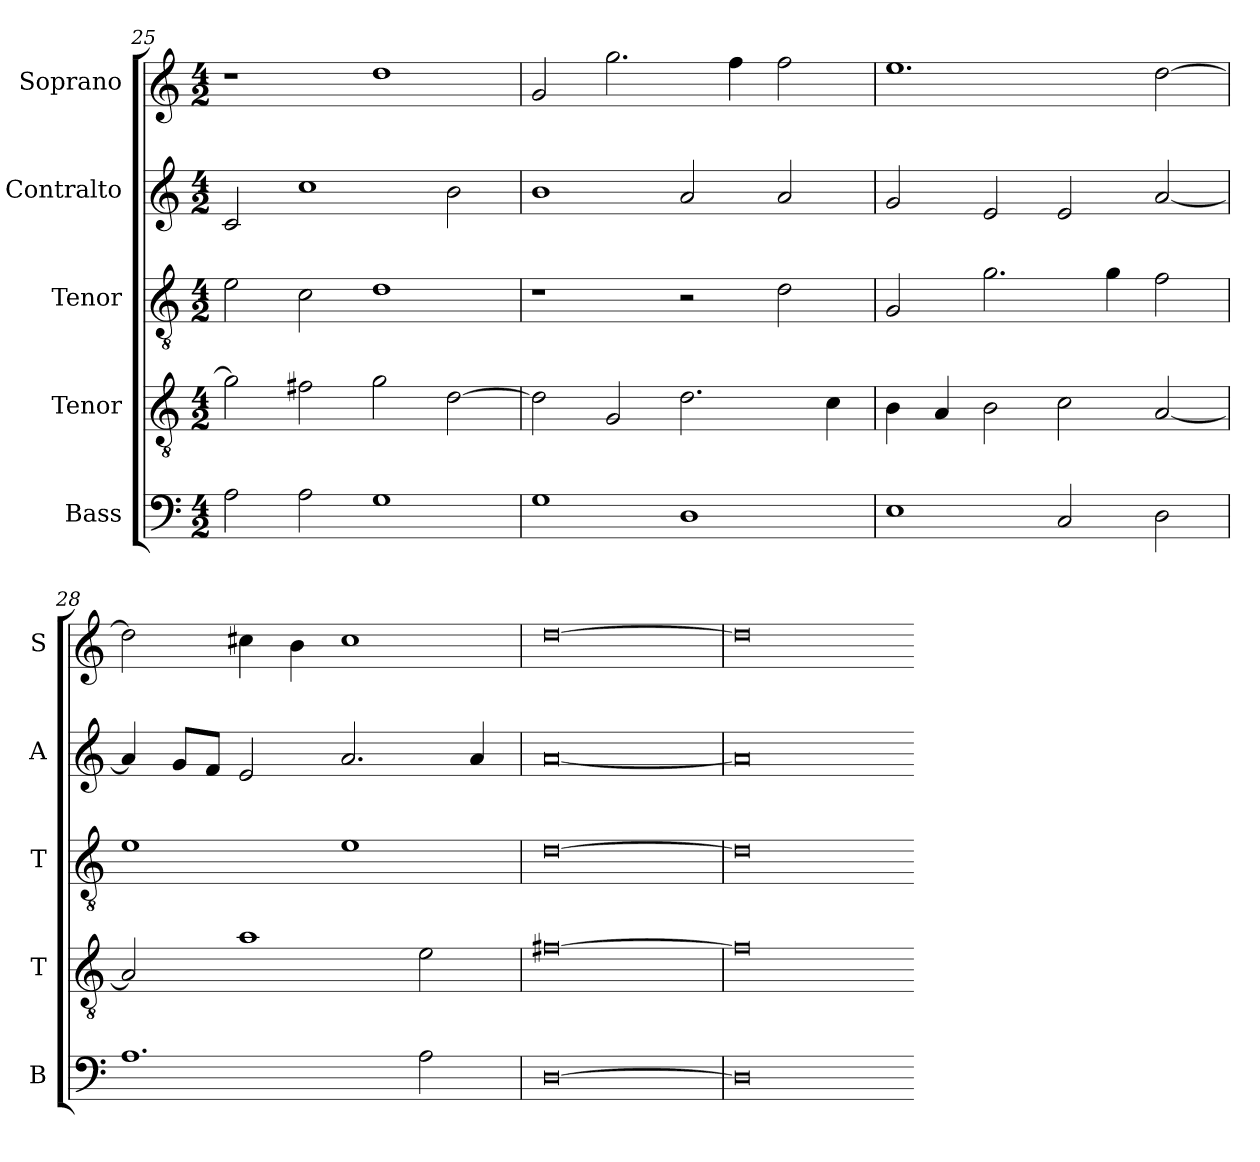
**kern	**kern	**kern	**kern	**kern
*part5	*part4	*part3	*part2	*part1
*staff5	*staff4	*staff3	*staff2	*staff1
*I"Bass	*I"Tenor	*I"Tenor	*I"Contralto	*I"Soprano
*I'B	*I'T	*I'T	*I'A	*I'S
*clefF4	*clefGv2	*clefGv2	*clefG2	*clefG2
*k[]	*k[]	*k[]	*k[]	*k[]
*G:mix	*G:mix	*G:mix	*G:mix	*G:mix
*M4/2	*M4/2	*M4/2	*M4/2	*M4/2
=25	=25	=25	=25	=25
2A	2g]	2e	2c	1r
2A	2f#X	2c	1cc	.
1G	2g	1d	.	1dd
.	[2d	.	2b	.
=26	=26	=26	=26	=26
1G	2d]	1r	1b	2g
.	2G	.	.	2.gg
1D	2.d	2r	2a	.
.	.	.	.	4ff
.	.	2d	2a	2ff
.	4c	.	.	.
=27	=27	=27	=27	=27
1E	4B	2G	2g	1.ee
.	4A	.	.	.
.	2B	2.g	2e	.
2C	2c	.	2e	.
.	.	4g	.	.
2D	[2A	2f	[2a	[2dd
=28	=28	=28	=28	=28
1.A	2A]	1e	4a]	2dd]
.	.	.	8g/L	.
.	.	.	8f/J	.
.	1a	.	2e	4cc#X
.	.	.	.	4b
.	.	1e	2.a	1cc#
2A	2e	.	.	.
.	.	.	4a	.
=29	=29	=29	=29	=29
[0D	[0f#X	[0d	[0a	[0dd
=30	=30	=30	=30	=30
0D]	0f#]	0d]	0a]	0dd]
=-	=-	=-	=-	=-
*-	*-	*-	*-	*-
